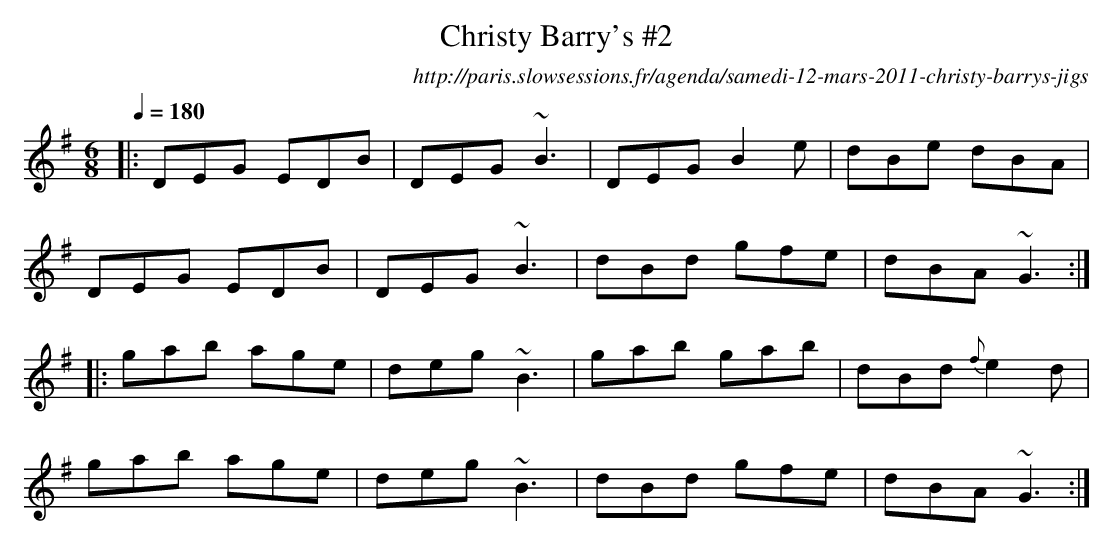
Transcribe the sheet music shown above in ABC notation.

X:1
T: Christy Barry's #2
O:http://paris.slowsessions.fr/agenda/samedi-12-mars-2011-christy-barrys-jigs
M: 6/8
L: 1/8
Q: 1/4=180
K: Gmaj
|:DEG EDB|DEG ~B3|DEG B2e|dBe dBA|
DEG EDB|DEG ~B3|dBd gfe|dBA ~G3:|
|:gab age|deg ~B3|gab gab|dBd {f}e2d|
gab age|deg ~B3|dBd gfe|dBA ~G3:|
